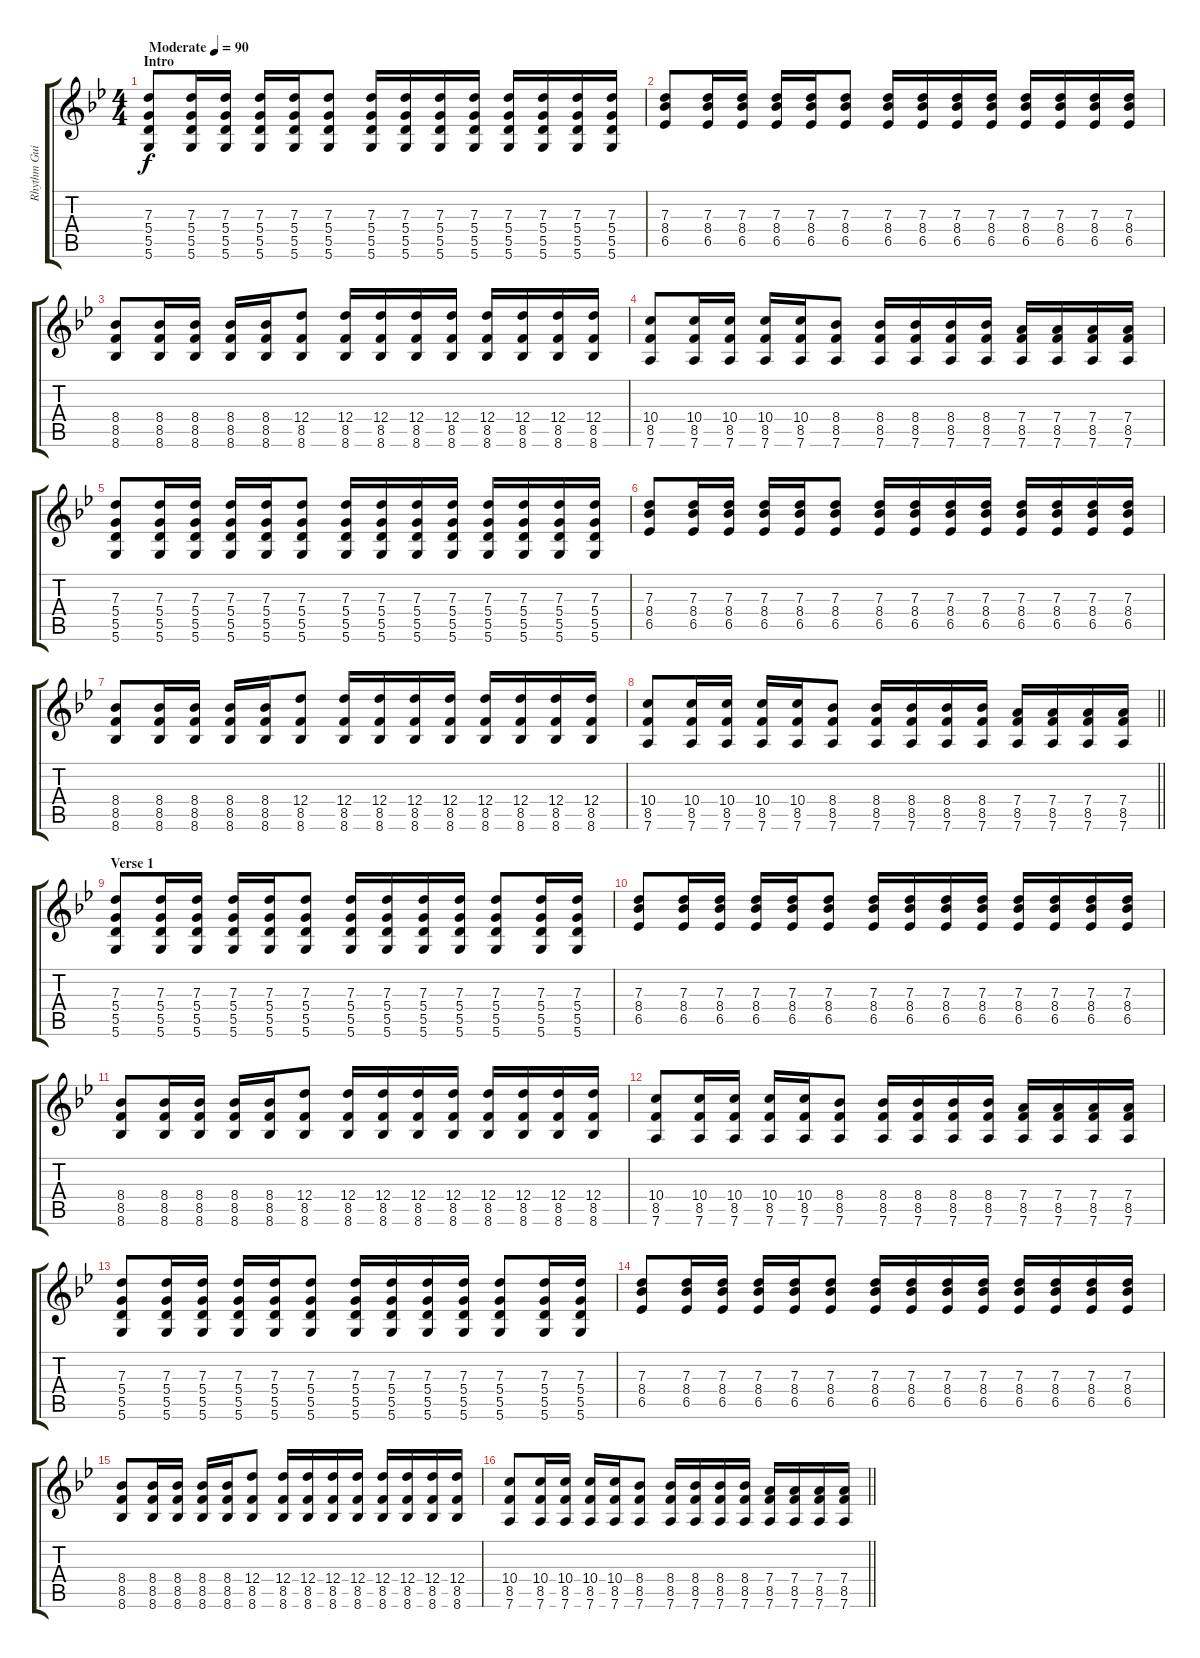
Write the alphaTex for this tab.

\track ("Rhythm Guitar" "Rhythm Gui") {instrument acousticguitarsteel}
\staff {score tabs}
\tuning (E4 B3 G3 D3 A2 D2) {hide}
\ts (4 4)
\section ("" "Intro")
\tempo (90 "Moderate")
\clef g2
\ks bb
(7.3 5.4 5.5 5.6).8{dy f instrument acousticguitarsteel} (7.3 5.4 5.5 5.6).16 (7.3 5.4 5.5 5.6).16 (7.3 5.4 5.5 5.6).16 (7.3 5.4 5.5 5.6).16 (7.3 5.4 5.5 5.6).8 (7.3 5.4 5.5 5.6).16 (7.3 5.4 5.5 5.6).16 (7.3 5.4 5.5 5.6).16 (7.3 5.4 5.5 5.6).16 (7.3 5.4 5.5 5.6).16 (7.3 5.4 5.5 5.6).16 (7.3 5.4 5.5 5.6).16 (7.3 5.4 5.5 5.6).16 |
(7.3 8.4 6.5).8 (7.3 8.4 6.5).16 (7.3 8.4 6.5).16 (7.3 8.4 6.5).16 (7.3 8.4 6.5).16 (7.3 8.4 6.5).8 (7.3 8.4 6.5).16 (7.3 8.4 6.5).16 (7.3 8.4 6.5).16 (7.3 8.4 6.5).16 (7.3 8.4 6.5).16 (7.3 8.4 6.5).16 (7.3 8.4 6.5).16 (7.3 8.4 6.5).16 |
(8.4 8.5 8.6).8 (8.4 8.5 8.6).16 (8.4 8.5 8.6).16 (8.4 8.5 8.6).16 (8.4 8.5 8.6).16 (12.4 8.5 8.6).8 (12.4 8.5 8.6).16 (12.4 8.5 8.6).16 (12.4 8.5 8.6).16 (12.4 8.5 8.6).16 (12.4 8.5 8.6).16 (12.4 8.5 8.6).16 (12.4 8.5 8.6).16 (12.4 8.5 8.6).16 |
(10.4 8.5 7.6).8 (10.4 8.5 7.6).16 (10.4 8.5 7.6).16 (10.4 8.5 7.6).16 (10.4 8.5 7.6).16 (8.4 8.5 7.6).8 (8.4 8.5 7.6).16 (8.4 8.5 7.6).16 (8.4 8.5 7.6).16 (8.4 8.5 7.6).16 (7.4 8.5 7.6).16 (7.4 8.5 7.6).16 (7.4 8.5 7.6).16 (7.4 8.5 7.6).16 |
(7.3 5.4 5.5 5.6).8 (7.3 5.4 5.5 5.6).16 (7.3 5.4 5.5 5.6).16 (7.3 5.4 5.5 5.6).16 (7.3 5.4 5.5 5.6).16 (7.3 5.4 5.5 5.6).8 (7.3 5.4 5.5 5.6).16 (7.3 5.4 5.5 5.6).16 (7.3 5.4 5.5 5.6).16 (7.3 5.4 5.5 5.6).16 (7.3 5.4 5.5 5.6).16 (7.3 5.4 5.5 5.6).16 (7.3 5.4 5.5 5.6).16 (7.3 5.4 5.5 5.6).16 |
(7.3 8.4 6.5).8 (7.3 8.4 6.5).16 (7.3 8.4 6.5).16 (7.3 8.4 6.5).16 (7.3 8.4 6.5).16 (7.3 8.4 6.5).8 (7.3 8.4 6.5).16 (7.3 8.4 6.5).16 (7.3 8.4 6.5).16 (7.3 8.4 6.5).16 (7.3 8.4 6.5).16 (7.3 8.4 6.5).16 (7.3 8.4 6.5).16 (7.3 8.4 6.5).16 |
(8.4 8.5 8.6).8 (8.4 8.5 8.6).16 (8.4 8.5 8.6).16 (8.4 8.5 8.6).16 (8.4 8.5 8.6).16 (12.4 8.5 8.6).8 (12.4 8.5 8.6).16 (12.4 8.5 8.6).16 (12.4 8.5 8.6).16 (12.4 8.5 8.6).16 (12.4 8.5 8.6).16 (12.4 8.5 8.6).16 (12.4 8.5 8.6).16 (12.4 8.5 8.6).16 |
\barLineRight lightlight
(10.4 8.5 7.6).8 (10.4 8.5 7.6).16 (10.4 8.5 7.6).16 (10.4 8.5 7.6).16 (10.4 8.5 7.6).16 (8.4 8.5 7.6).8 (8.4 8.5 7.6).16 (8.4 8.5 7.6).16 (8.4 8.5 7.6).16 (8.4 8.5 7.6).16 (7.4 8.5 7.6).16 (7.4 8.5 7.6).16 (7.4 8.5 7.6).16 (7.4 8.5 7.6).16 |
\section ("" "Verse 1")
(7.3 5.4 5.5 5.6).8 (7.3 5.4 5.5 5.6).16 (7.3 5.4 5.5 5.6).16 (7.3 5.4 5.5 5.6).16 (7.3 5.4 5.5 5.6).16 (7.3 5.4 5.5 5.6).8 (7.3 5.4 5.5 5.6).16 (7.3 5.4 5.5 5.6).16 (7.3 5.4 5.5 5.6).16 (7.3 5.4 5.5 5.6).16 (7.3 5.4 5.5 5.6).8 (7.3 5.4 5.5 5.6).16 (7.3 5.4 5.5 5.6).16 |
(7.3 8.4 6.5).8 (7.3 8.4 6.5).16 (7.3 8.4 6.5).16 (7.3 8.4 6.5).16 (7.3 8.4 6.5).16 (7.3 8.4 6.5).8 (7.3 8.4 6.5).16 (7.3 8.4 6.5).16 (7.3 8.4 6.5).16 (7.3 8.4 6.5).16 (7.3 8.4 6.5).16 (7.3 8.4 6.5).16 (7.3 8.4 6.5).16 (7.3 8.4 6.5).16 |
(8.4 8.5 8.6).8 (8.4 8.5 8.6).16 (8.4 8.5 8.6).16 (8.4 8.5 8.6).16 (8.4 8.5 8.6).16 (12.4 8.5 8.6).8 (12.4 8.5 8.6).16 (12.4 8.5 8.6).16 (12.4 8.5 8.6).16 (12.4 8.5 8.6).16 (12.4 8.5 8.6).16 (12.4 8.5 8.6).16 (12.4 8.5 8.6).16 (12.4 8.5 8.6).16 |
(10.4 8.5 7.6).8 (10.4 8.5 7.6).16 (10.4 8.5 7.6).16 (10.4 8.5 7.6).16 (10.4 8.5 7.6).16 (8.4 8.5 7.6).8 (8.4 8.5 7.6).16 (8.4 8.5 7.6).16 (8.4 8.5 7.6).16 (8.4 8.5 7.6).16 (7.4 8.5 7.6).16 (7.4 8.5 7.6).16 (7.4 8.5 7.6).16 (7.4 8.5 7.6).16 |
(7.3 5.4 5.5 5.6).8 (7.3 5.4 5.5 5.6).16 (7.3 5.4 5.5 5.6).16 (7.3 5.4 5.5 5.6).16 (7.3 5.4 5.5 5.6).16 (7.3 5.4 5.5 5.6).8 (7.3 5.4 5.5 5.6).16 (7.3 5.4 5.5 5.6).16 (7.3 5.4 5.5 5.6).16 (7.3 5.4 5.5 5.6).16 (7.3 5.4 5.5 5.6).8 (7.3 5.4 5.5 5.6).16 (7.3 5.4 5.5 5.6).16 |
(7.3 8.4 6.5).8 (7.3 8.4 6.5).16 (7.3 8.4 6.5).16 (7.3 8.4 6.5).16 (7.3 8.4 6.5).16 (7.3 8.4 6.5).8 (7.3 8.4 6.5).16 (7.3 8.4 6.5).16 (7.3 8.4 6.5).16 (7.3 8.4 6.5).16 (7.3 8.4 6.5).16 (7.3 8.4 6.5).16 (7.3 8.4 6.5).16 (7.3 8.4 6.5).16 |
(8.4 8.5 8.6).8 (8.4 8.5 8.6).16 (8.4 8.5 8.6).16 (8.4 8.5 8.6).16 (8.4 8.5 8.6).16 (12.4 8.5 8.6).8 (12.4 8.5 8.6).16 (12.4 8.5 8.6).16 (12.4 8.5 8.6).16 (12.4 8.5 8.6).16 (12.4 8.5 8.6).16 (12.4 8.5 8.6).16 (12.4 8.5 8.6).16 (12.4 8.5 8.6).16 |
\barLineRight lightlight
(10.4 8.5 7.6).8 (10.4 8.5 7.6).16 (10.4 8.5 7.6).16 (10.4 8.5 7.6).16 (10.4 8.5 7.6).16 (8.4 8.5 7.6).8 (8.4 8.5 7.6).16 (8.4 8.5 7.6).16 (8.4 8.5 7.6).16 (8.4 8.5 7.6).16 (7.4 8.5 7.6).16 (7.4 8.5 7.6).16 (7.4 8.5 7.6).16 (7.4 8.5 7.6).16
